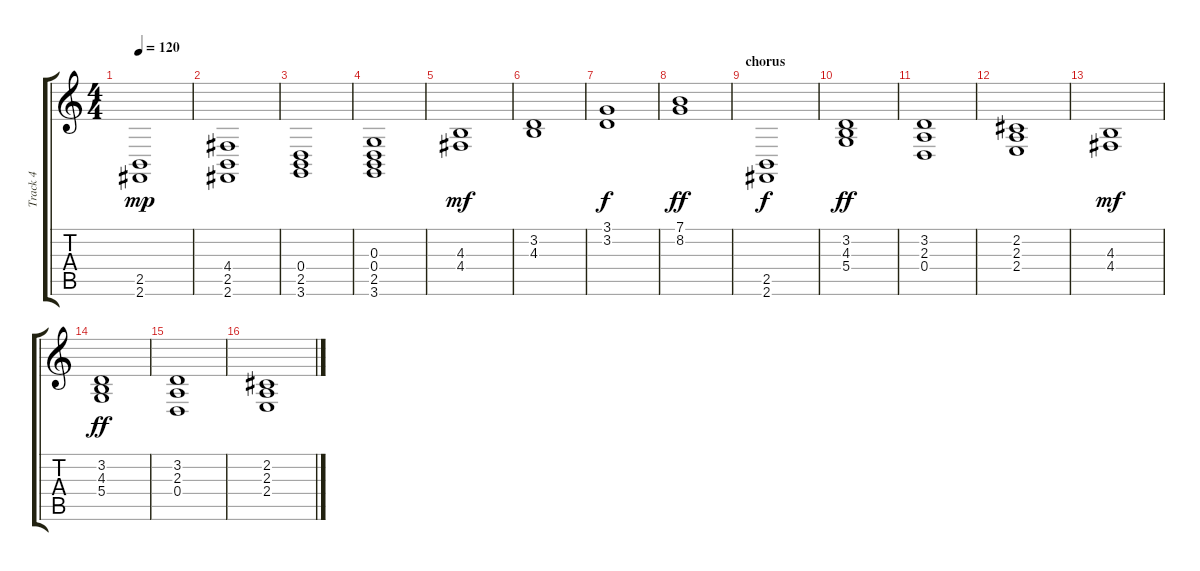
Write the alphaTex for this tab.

\track ("Track 4" "Track 4") {instrument stringensemble1}
\staff {score tabs}
\tuning (E4 B3 G3 D3 A2 E2) {hide}
\ts (4 4)
\tempo 120
\clef g2
\ks c
(2.5 2.6).1{dy mp} |
(4.4 2.5 2.6).1 |
(0.4 2.5 3.6).1 |
(0.3 0.4 2.5 3.6).1 |
(4.3 4.4).1{dy mf} |
(3.2 4.3).1 |
(3.1 3.2).1{dy f} |
(7.1 8.2).1{dy ff} |
\section ("" "chorus")
(2.5 2.6).1{dy f} |
(3.2 4.3 5.4).1{dy ff} |
(3.2 2.3 0.4).1 |
(2.2 2.3 2.4).1 |
(4.3 4.4).1{dy mf} |
(3.2 4.3 5.4).1{dy ff} |
(3.2 2.3 0.4).1 |
(2.2 2.3 2.4).1
